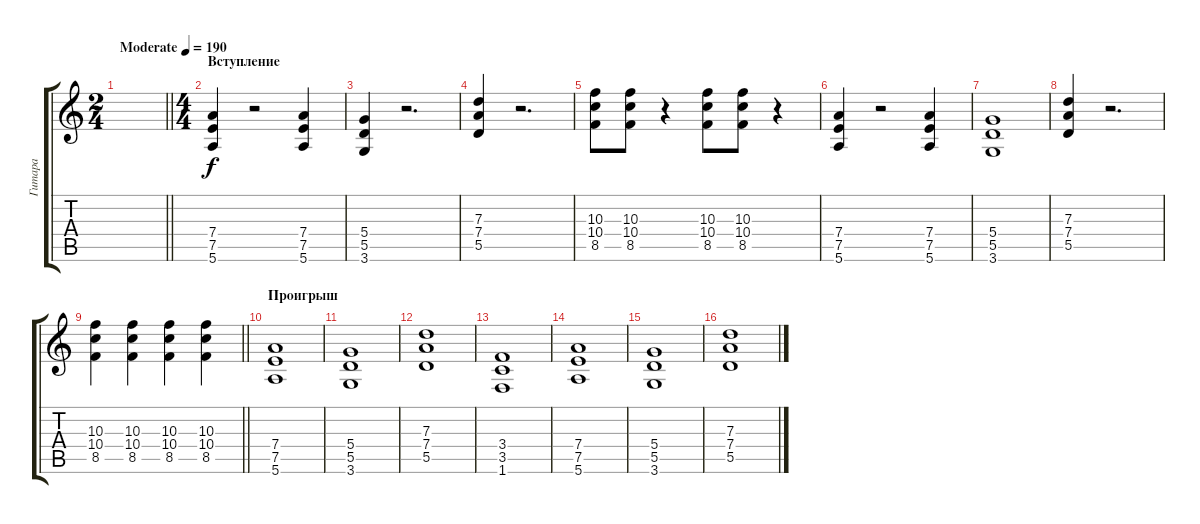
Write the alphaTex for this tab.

\track ("Гитара" "Гитара") {instrument distortionguitar}
\staff {score tabs}
\tuning (E4 B3 G3 D3 A2 E2) {hide}
\ts (2 4)
\tempo (190 "Moderate")
\clef g2
\barLineRight lightlight
\ks c
|
\ts (4 4)
\section ("" "Вступление")
(7.4 7.5 5.6).4 r.2 (7.4 7.5 5.6).4 |
(5.4 5.5 3.6).4 r.2{d} |
(7.3 7.4 5.5).4 r.2{d} |
(10.3 10.4 8.5).8 (10.3 10.4 8.5).8 r.4 (10.3 10.4 8.5).8 (10.3 10.4 8.5).8 r.4 |
(7.4 7.5 5.6).4 r.2 (7.4 7.5 5.6).4 |
(5.4 5.5 3.6).1 |
(7.3 7.4 5.5).4 r.2{d} |
\barLineRight lightlight
(10.3 10.4 8.5).4 (10.3 10.4 8.5).4 (10.3 10.4 8.5).4 (10.3 10.4 8.5).4 |
\section ("" "Проигрыш")
(7.4 7.5 5.6).1 |
(5.4 5.5 3.6).1 |
(7.3 7.4 5.5).1 |
(3.4 3.5 1.6).1 |
(7.4 7.5 5.6).1 |
(5.4 5.5 3.6).1 |
(7.3 7.4 5.5).1
